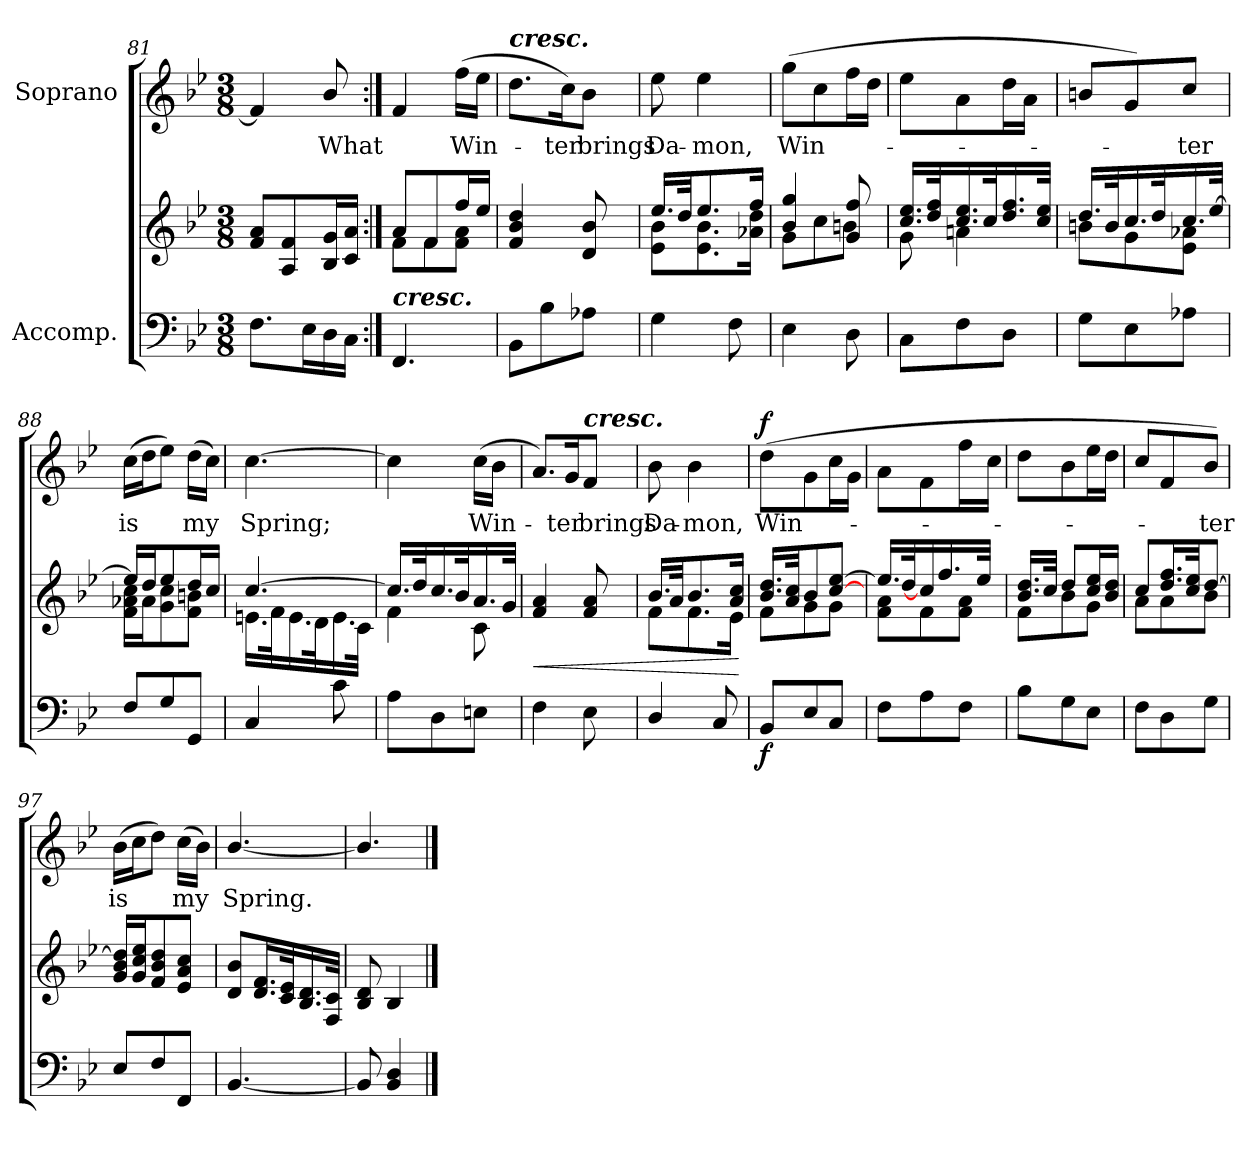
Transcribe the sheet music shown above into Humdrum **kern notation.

**kern	**kern	**dynam	**kern	**text	**dynam
*part2	*part2	*part2	*part1	*part1	*part1
*staff3	*staff2	*staff2/3	*staff1	*staff1	*staff1
*I"Accomp.	*	*	*I"Soprano	*	*
*clefF4	*clefG2	*	*clefG2	*	*
*k[b-e-]	*k[b-e-]	*	*k[b-e-]	*	*
*B-:	*B-:	*	*B-:	*	*
*M3/8	*M3/8	*	*M3/8	*	*
=81	=81	=81	=81	=81	=81
*	*^	*	*	*	*
8.F\L	8f/ 8a/L	4ryy	.	4f/]	.	.
.	8A/ 8f/	.	.	.	.	.
16E-i\L	.	.	.	.	.	.
!	!	!	!	!	!LO:LY:b	!
16D\	16B-/ 16g/L	8ryy	.	8b-/	What	.
16C\JJ	16c/ 16a/JJ	.	.	.	.	.
=82:|!	=82:|!	=82:|!	=82:|!	=82:|!	=82:|!	=82:|!
!LO:TX:a:Bi:t=cresc.	!	!	!	!	!	!
!	!	!	!	!	!LO:LY:b	!
4.FF/	8a/L	8f\L	.	4f/	_	.
.	8f/	8f\	.	.	.	.
!	!	!	!	!	!LO:LY:b	!
.	16ff/L	8f\ 8a\J	.	(>16ff\LL	Win-	.
.	16ee-/JJ	.	.	16ee-\JJ	.	.
=83	=83	=83	=83	=83	=83	=83
!	!	!	!	!LO:TX:a:Bi:t=cresc.	!	!
8BB-\L	4f/ 4b-/ 4dd/	4ryy	.	8.dd\L	.	.
8B-\	.	.	.	.	.	.
!	!	!	!	!	!LO:LY:b	!
.	.	.	.	16cc\K)	ter	.
!	!	!	!	!	!LO:LY:b	!
8A-X\J	8d/ 8b-/	8ryy	.	8b-\J	brings	.
!!LO:LB:g=z
=84	=84	=84	=84	=84	=84	=84
!	!	!	!	!	!LO:LY:b	!
4G\	16.ee-/LL	8e-\ 8b-\L	.	8ee-\	Da-	.
.	32dd/JK	.	.	.	.	.
!	!	!	!	!	!LO:LY:b	!
.	8.ee-/	8.e-\ 8.b-\	.	4ee-\	-mon,	.
8F\	.	.	.	.	.	.
.	16ff/Jk	16a-X\ 16dd\Jk	.	.	.	.
=85	=85	=85	=85	=85	=85	=85
!	!	!	!	!	!LO:LY:b	!
4E-\	4b-/ 4gg/	8g\L	.	(>8gg\L	Win-	.
.	.	8cc\	.	8cc\	.	.
8D\	8g/ 8ff/	8bn\J	.	16ff\L	.	.
.	.	.	.	16dd\JJ	.	.
=86	=86	=86	=86	=86	=86	=86
8C\L	16.cc/ 16.ee-/LL	8g\	.	8ee-\L	.	.
.	32dd/ 32ff/K	.	.	.	.	.
8F\	16.cc/ 16.ee-/	4ani\	.	8a\	.	.
.	32cc/K	.	.	.	.	.
8D\J	16.dd/ 16.ff/	.	.	16dd\L	.	.
.	.	.	.	16a\JJ	.	.
.	32cc/ 32ee-/JJk	.	.	.	.	.
=87	=87	=87	=87	=87	=87	=87
8G\L	16.dd/LL	8bn\L	.	8bn/L	.	.
.	32b/K	.	.	.	.	.
8E-\	16.cc/	8g\	.	8g/)	.	.
.	32dd/K	.	.	.	.	.
!	!	!	!	!	!LO:LY:b	!
8A-X\J	16.cc/	8e-\ 8a-X\J	.	8cc/J	ter	.
.	[32ee-/JJk	.	.	.	.	.
=88	=88	=88	=88	=88	=88	=88
!	!	!	!	!	!LO:LY:b	!
8F/L	16ee-/LL]	16f\ 16a-X\ 16cc\LL	.	(>16cc\LL	is	.
.	16dd/J	16a-\J	.	16dd\J	.	.
8G/	8ee-/	8g\ 8cc\	.	8ee-\J)	.	.
!	!	!	!	!	!LO:LY:b	!
8GG/J	16dd/L	8f\ 8bn\J	.	(>16dd\LL	my	.
.	16cc/JJ	.	.	16cc\JJ)	.	.
=89	=89	=89	=89	=89	=89	=89
!	!	!	!	!	!LO:LY:b	!
4C/	[4.cc/	16.en\LL	.	[4.cc\	Spring;	.
.	.	32f\K	.	.	.	.
.	.	16.e\	.	.	.	.
.	.	32d\K	.	.	.	.
8c\	.	16.e\	.	.	.	.
.	.	32c\JJk	.	.	.	.
=90	=90	=90	=90	=90	=90	=90
8A\L	16.cc/LL]	4f\	.	4cc\]	.	.
.	32dd/K	.	.	.	.	.
8D\	16.cc/	.	.	.	.	.
.	32b-/K	.	.	.	.	.
!	!	!	!	!	!LO:LY:b	!
8En\J	16.a/	8c\	.	(>16cc\LL	Win-	.
.	.	.	.	16b-\JJ	.	.
.	32g/JJk	.	.	.	.	.
=91	=91	=91	=91	=91	=91	=91
!	!	!	!LO:HP:b	!	!	!
4F\	4f/ 4a/	4ryy	<	8.a/L)	.	.
!	!	!	!	!	!LO:LY:b	!
.	.	.	.	16g/K	ter	.
!	!	!	!	!LO:TX:a:Bi:t=cresc.	!	!
!	!	!	!	!	!LO:LY:b	!
8E-i\	8f/ 8a/	8ryy	.	8f/J	brings	.
!!LO:PB:g=z
=92	=92	=92	=92	=92	=92	=92
!	!	!	!	!	!LO:LY:b	!
4D/	16.b-/LL	8f\L	.	8b-\	Da-	.
.	32a/JK	.	.	.	.	.
!	!	!	!	!	!LO:LY:b	!
.	8.b-/	8.f\	.	4b-\	-mon,	.
8C/	.	.	.	.	.	.
.	16a/ 16cc/Jk	16e-\Jk	.	.	.	.
*	*v	*v	*	*	*	*
.	.	[	.	.	.
=93	=93	=93	=93	=93	=93
*	*^	*	*	*	*
!	!	!	!LO:DY:b=2	!	!LO:LY:b	!LO:DY:b
8BB-/L	16.b-/ 16.dd/LL	8f\L	f	(<8dd\L	Win-	f
.	32a/ 32cc/JK	.	.	.	.	.
8E-/	8b-/	8g\	.	8g\	.	.
8C/J	[8cc/ [8ee-/J	8g\J	.	16cc\L	.	.
.	.	.	.	16g\JJ	.	.
=94	=94	=94	=94	=94	=94	=94
8F\L	16.ee-/LL]	8f\ 8a\L	.	8a\L	.	.
.	32dd/K	.	.	.	.	.
8A\	16cc/]	8f\	.	8f\	.	.
.	16.ff/	.	.	.	.	.
8F\J	.	8f\ 8a\J	.	16ff\L	.	.
.	32ee-/JJk	.	.	.	.	.
.	16ryy	.	.	16cc\JJ	.	.
=95	=95	=95	=95	=95	=95	=95
8B-\L	16.b-/ 16.dd/LL	8f\L	.	8dd\L	.	.
.	32cc/JJk	.	.	.	.	.
8G\	8dd/L	8b-\	.	8b-\	.	.
8E-\J	16cc/ 16ee-/L	8g\J	.	16ee-\L	.	.
.	16b-/ 16dd/JJ	.	.	16dd\JJ	.	.
=96	=96	=96	=96	=96	=96	=96
8F\L	8cc/L	8a\L	.	8cc/L	.	.
8D\	16.dd/ 16.ff/L	8a\	.	8f/	.	.
.	32cc/ 32ee-/JK	.	.	.	.	.
!	!	!	!	!	!LO:LY:b	!
8G\J	[8dd/J	8b-\J	.	8b-/J)	ter	.
=97	=97	=97	=97	=97	=97	=97
!	!	!	!	!	!LO:LY:b	!
8E-/L	16g/ 16b-/ 16dd/]LL	4ryy	.	(>16b-\LL	is	.
.	16g/ 16cc/ 16ee-/J	.	.	16cc\J	.	.
8F/	8f/ 8b-/ 8dd/	.	.	8dd\J)	.	.
!	!	!	!	!	!LO:LY:b	!
8FF/J	8e-/ 8a/ 8cc/J	8ryy	.	(>16cc\LL	my	.
.	.	.	.	16b-\JJ)	.	.
=98	=98	=98	=98	=98	=98	=98
*	*	*	*	*MM58	*	*
!	!	!	!	!	!LO:LY:b	!
*	*	*	*	*^	*	*
*	*	*	*	*	*^	*	*
*	*	*	*	*	*	*^	*	*
[4.BB-/	8d/ 8b-/L	4ryy	.	[4.b-/	8ryy	8..ryy	4ryy	Spring.	.
*	*	*	*	*MM56	*	*	*	*	*
.	16.d/ 16.f/L	.	.	.	4ryy	.	.	.	.
*	*	*	*	*MM55	*	*	*	*	*
.	32c/ 32e-/K	.	.	.	.	8ryy	.	.	.
*	*	*	*	*MM53	*	*	*	*	*
.	16.B-/ 16.d/	8ryy	.	.	.	.	8ryy	.	.
*	*	*	*	*MM52	*	*	*	*	*
.	32F/ 32c/JJk	.	.	.	.	32ryy	.	.	.
*	*	*	*	*v	*v	*v	*v	*	*
=99	=99	=99	=99	=99	=99	=99
*	*	*	*	*MM51	*	*
*	*	*	*	*^	*	*
8BB-/]	8B-/ 8d/	8ryy	.	4.b-/]	8ryy	.	.
*	*	*	*	*MM50	*	*	*
4BB-/ 4D/	4B-/	4ryy	.	.	4ryy	.	.
*	*v	*v	*	*	*	*	*
*	*	*	*v	*v	*	*
==	==	==	==	==	==
*-	*-	*-	*-	*-	*-
